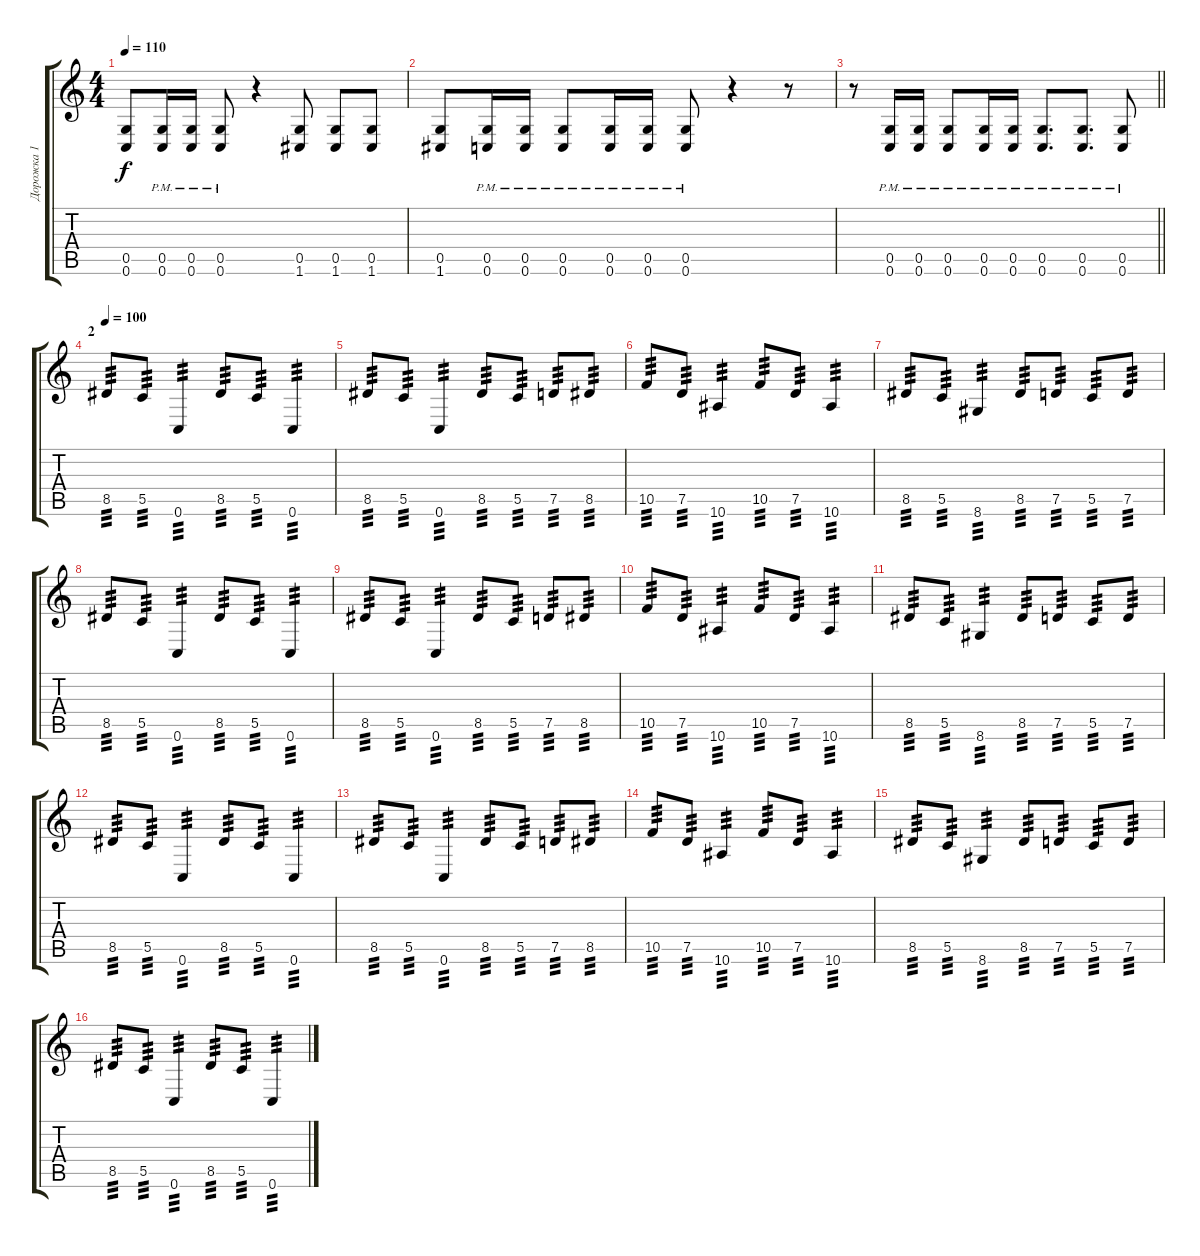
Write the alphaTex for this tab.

\track ("Дорожка 1" "Дорожка 1") {instrument distortionguitar}
\staff {score tabs}
\tuning (D4 A3 F3 C3 G2 C2) {hide}
\ts (4 4)
\tempo 110
\clef g2
\ks c
(0.5{t} 0.6{t}).8{dy f} (0.5{pm} 0.6{pm}).16 (0.5{pm} 0.6{pm}).16 (0.5{pm} 0.6{pm}).8 r.4 (0.5 1.6).8 (0.5 1.6).8 (0.5 1.6).8 |
(0.5 1.6).8 (0.5{pm} 0.6{pm}).16 (0.5{pm} 0.6{pm}).16 (0.5{pm} 0.6{pm}).8 (0.5{pm} 0.6{pm}).16 (0.5{pm} 0.6{pm}).16 (0.5{pm} 0.6{pm}).8 r.4 r.8 |
\barLineRight lightlight
r.8 (0.5{pm} 0.6{pm}).16 (0.5{pm} 0.6{pm}).16 (0.5{pm} 0.6{pm}).8 (0.5{pm} 0.6{pm}).16 (0.5{pm} 0.6{pm}).16 (0.5{pm} 0.6{pm}).8{d} (0.5{pm} 0.6{pm}).8{d} (0.5{pm} 0.6{pm}).8 |
\section ("" "2")
\tempo 100
8.5.8{tp 3} 5.5.8{tp 3} 0.6.4{tp 3} 8.5.8{tp 3} 5.5.8{tp 3} 0.6.4{tp 3} |
8.5.8{tp 3} 5.5.8{tp 3} 0.6.4{tp 3} 8.5.8{tp 3} 5.5.8{tp 3} 7.5.8{tp 3} 8.5.8{tp 3} |
10.5.8{tp 3} 7.5.8{tp 3} 10.6.4{tp 3} 10.5.8{tp 3} 7.5.8{tp 3} 10.6.4{tp 3} |
8.5.8{tp 3} 5.5.8{tp 3} 8.6.4{tp 3} 8.5.8{tp 3} 7.5.8{tp 3} 5.5.8{tp 3} 7.5.8{tp 3} |
8.5.8{tp 3} 5.5.8{tp 3} 0.6.4{tp 3} 8.5.8{tp 3} 5.5.8{tp 3} 0.6.4{tp 3} |
8.5.8{tp 3} 5.5.8{tp 3} 0.6.4{tp 3} 8.5.8{tp 3} 5.5.8{tp 3} 7.5.8{tp 3} 8.5.8{tp 3} |
10.5.8{tp 3} 7.5.8{tp 3} 10.6.4{tp 3} 10.5.8{tp 3} 7.5.8{tp 3} 10.6.4{tp 3} |
8.5.8{tp 3} 5.5.8{tp 3} 8.6.4{tp 3} 8.5.8{tp 3} 7.5.8{tp 3} 5.5.8{tp 3} 7.5.8{tp 3} |
8.5.8{tp 3} 5.5.8{tp 3} 0.6.4{tp 3} 8.5.8{tp 3} 5.5.8{tp 3} 0.6.4{tp 3} |
8.5.8{tp 3} 5.5.8{tp 3} 0.6.4{tp 3} 8.5.8{tp 3} 5.5.8{tp 3} 7.5.8{tp 3} 8.5.8{tp 3} |
10.5.8{tp 3} 7.5.8{tp 3} 10.6.4{tp 3} 10.5.8{tp 3} 7.5.8{tp 3} 10.6.4{tp 3} |
8.5.8{tp 3} 5.5.8{tp 3} 8.6.4{tp 3} 8.5.8{tp 3} 7.5.8{tp 3} 5.5.8{tp 3} 7.5.8{tp 3} |
8.5.8{tp 3} 5.5.8{tp 3} 0.6.4{tp 3} 8.5.8{tp 3} 5.5.8{tp 3} 0.6.4{tp 3}
